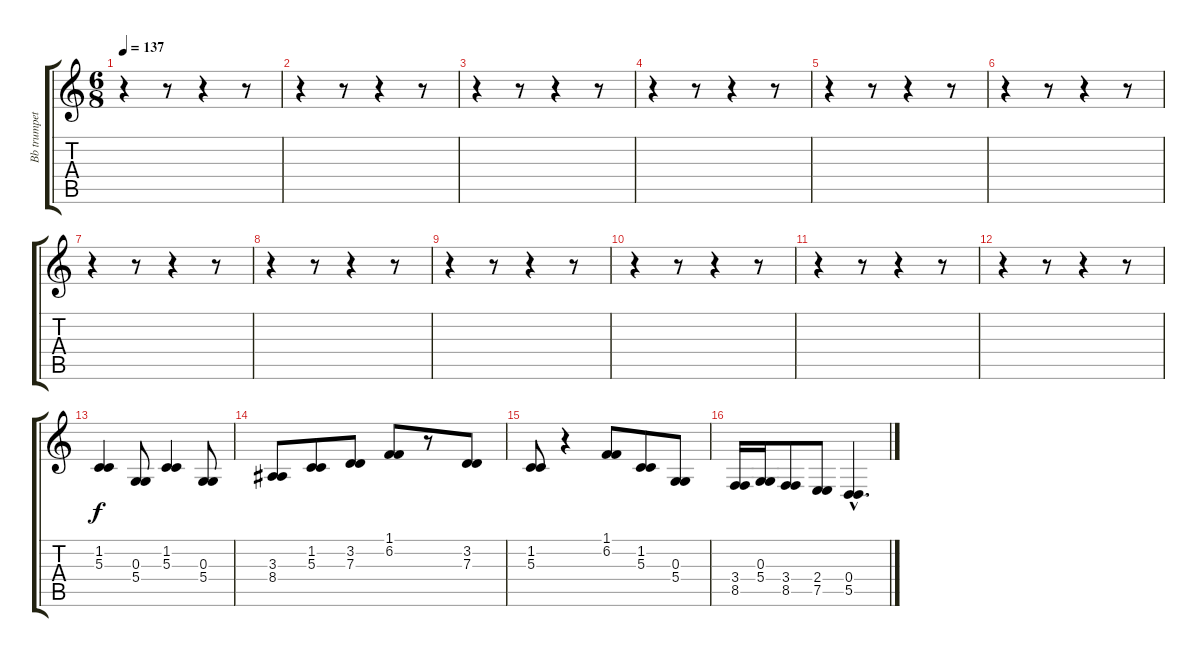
\track ("Bb trumpet" "Bb trumpet") {instrument trumpet}
\staff {score tabs}
\tuning (E4 B3 G3 D3 A2 E2) {hide}
\ts (6 8)
\tempo 137
\clef g2
\ks c
r.4{dy f} r.8 r.4 r.8 |
r.4 r.8 r.4 r.8 |
r.4 r.8 r.4 r.8 |
r.4 r.8 r.4 r.8 |
r.4 r.8 r.4 r.8 |
r.4 r.8 r.4 r.8 |
r.4 r.8 r.4 r.8 |
r.4 r.8 r.4 r.8 |
r.4 r.8 r.4 r.8 |
r.4 r.8 r.4 r.8 |
r.4 r.8 r.4 r.8 |
r.4 r.8 r.4 r.8 |
(1.2 5.3).4 (0.3 5.4).8 (1.2 5.3).4 (0.3 5.4).8 |
(3.3 8.4).8 (1.2 5.3).8 (3.2 7.3).8 (1.1 6.2).8 r.8 (3.2 7.3).8 |
(1.2 5.3).8 r.4 (1.1 6.2).8 (1.2 5.3).8 (0.3 5.4).8 |
(3.4 8.5).16 (0.3 5.4).16 (3.4 8.5).8 (2.4 7.5).8 (0.4{hac} 5.5{hac}).4{d}
